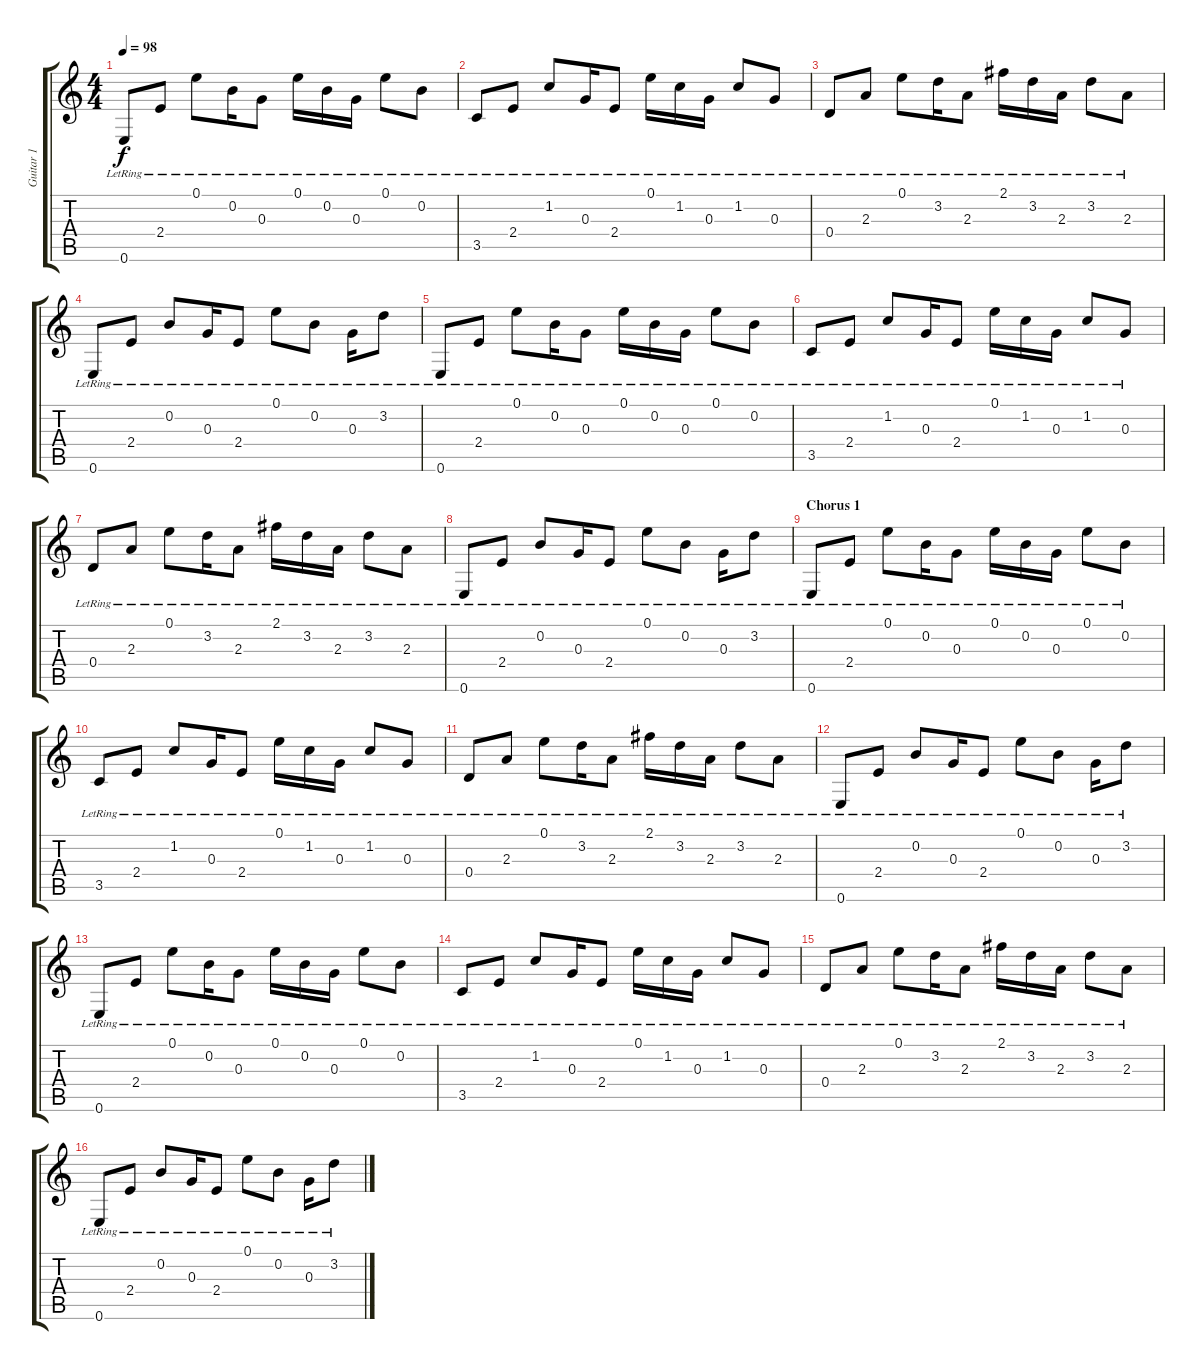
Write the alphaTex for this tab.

\track ("Guitar 1" "Guitar 1") {instrument acousticguitarsteel}
\staff {score tabs}
\tuning (E4 B3 G3 D3 A2 E2) {hide}
\ts (4 4)
\tempo 98
\clef g2
\ks c
0.6{lr}.8{dy f} 2.4{lr}.8 0.1{lr}.8 0.2{lr}.16 0.3{lr}.8 0.1{lr}.16 0.2{lr}.16 0.3{lr}.16 0.1{lr}.8 0.2{lr}.8 |
3.5{lr}.8 2.4{lr}.8 1.2{lr}.8 0.3{lr}.16 2.4{lr}.8 0.1{lr}.16 1.2{lr}.16 0.3{lr}.16 1.2{lr}.8 0.3{lr}.8 |
0.4{lr}.8 2.3{lr}.8 0.1{lr}.8 3.2{lr}.16 2.3{lr}.8 2.1{lr}.16 3.2{lr}.16 2.3{lr}.16 3.2{lr}.8 2.3{lr}.8 |
0.6{lr}.8 2.4{lr}.8 0.2{lr}.8 0.3{lr}.16 2.4{lr}.8 0.1{lr}.8 0.2{lr}.8 0.3{lr}.16 3.2{lr}.8 |
0.6{lr}.8 2.4{lr}.8 0.1{lr}.8 0.2{lr}.16 0.3{lr}.8 0.1{lr}.16 0.2{lr}.16 0.3{lr}.16 0.1{lr}.8 0.2{lr}.8 |
3.5{lr}.8 2.4{lr}.8 1.2{lr}.8 0.3{lr}.16 2.4{lr}.8 0.1{lr}.16 1.2{lr}.16 0.3{lr}.16 1.2{lr}.8 0.3{lr}.8 |
0.4{lr}.8 2.3{lr}.8 0.1{lr}.8 3.2{lr}.16 2.3{lr}.8 2.1{lr}.16 3.2{lr}.16 2.3{lr}.16 3.2{lr}.8 2.3{lr}.8 |
0.6{lr}.8 2.4{lr}.8 0.2{lr}.8 0.3{lr}.16 2.4{lr}.8 0.1{lr}.8 0.2{lr}.8 0.3{lr}.16 3.2{lr}.8 |
\section ("" "Chorus 1")
0.6{lr}.8 2.4{lr}.8 0.1{lr}.8 0.2{lr}.16 0.3{lr}.8 0.1{lr}.16 0.2{lr}.16 0.3{lr}.16 0.1{lr}.8 0.2{lr}.8 |
3.5{lr}.8 2.4{lr}.8 1.2{lr}.8 0.3{lr}.16 2.4{lr}.8 0.1{lr}.16 1.2{lr}.16 0.3{lr}.16 1.2{lr}.8 0.3{lr}.8 |
0.4{lr}.8 2.3{lr}.8 0.1{lr}.8 3.2{lr}.16 2.3{lr}.8 2.1{lr}.16 3.2{lr}.16 2.3{lr}.16 3.2{lr}.8 2.3{lr}.8 |
0.6{lr}.8 2.4{lr}.8 0.2{lr}.8 0.3{lr}.16 2.4{lr}.8 0.1{lr}.8 0.2{lr}.8 0.3{lr}.16 3.2{lr}.8 |
0.6{lr}.8 2.4{lr}.8 0.1{lr}.8 0.2{lr}.16 0.3{lr}.8 0.1{lr}.16 0.2{lr}.16 0.3{lr}.16 0.1{lr}.8 0.2{lr}.8 |
3.5{lr}.8 2.4{lr}.8 1.2{lr}.8 0.3{lr}.16 2.4{lr}.8 0.1{lr}.16 1.2{lr}.16 0.3{lr}.16 1.2{lr}.8 0.3{lr}.8 |
0.4{lr}.8 2.3{lr}.8 0.1{lr}.8 3.2{lr}.16 2.3{lr}.8 2.1{lr}.16 3.2{lr}.16 2.3{lr}.16 3.2{lr}.8 2.3{lr}.8 |
0.6{lr}.8 2.4{lr}.8 0.2{lr}.8 0.3{lr}.16 2.4{lr}.8 0.1{lr}.8 0.2{lr}.8 0.3{lr}.16 3.2{lr}.8
